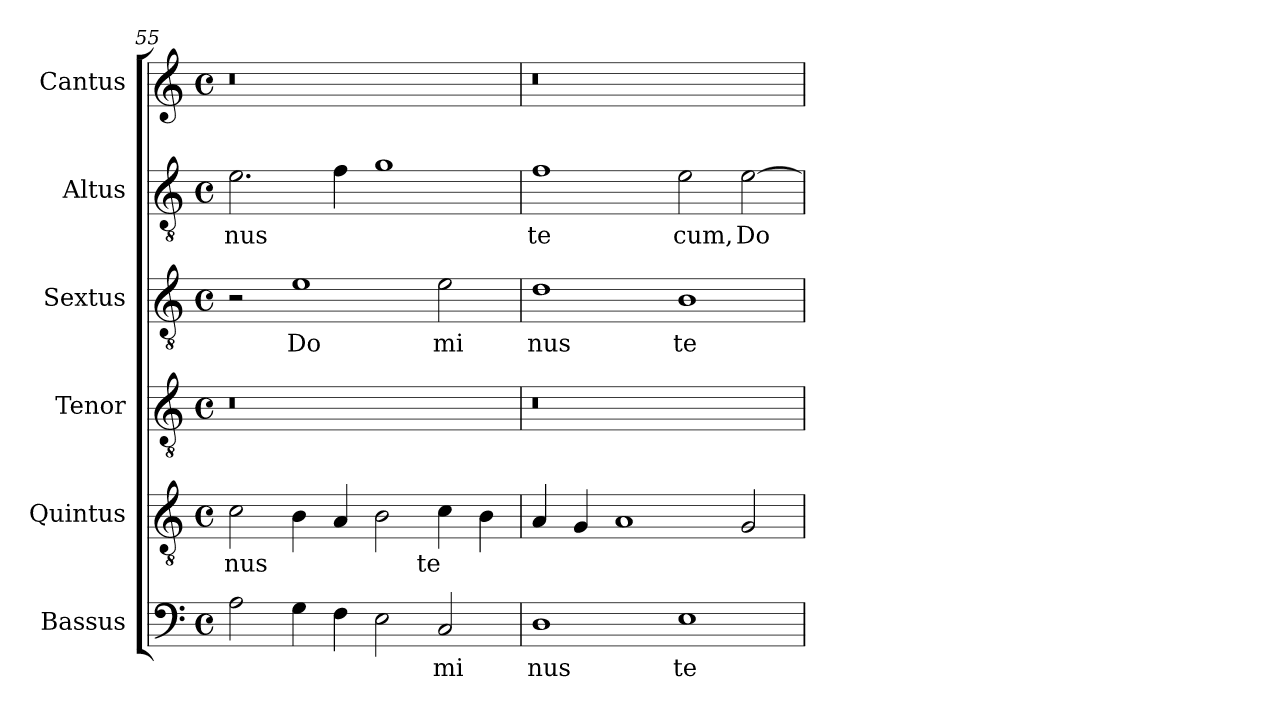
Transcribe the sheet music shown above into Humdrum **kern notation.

**kern	**text	**kern	**text	**kern	**kern	**text	**kern	**text	**kern
*part6	*part6	*part5	*part5	*part4	*part3	*part3	*part2	*part2	*part1
*staff6	*staff6	*staff5	*staff5	*staff4	*staff3	*staff3	*staff2	*staff2	*staff1
*I"Bassus	*	*I"Quintus	*	*I"Tenor	*I"Sextus	*	*I"Altus	*	*I"Cantus
*clefF4	*	*clefGv2	*	*clefGv2	*clefGv2	*	*clefGv2	*	*clefG2
*	*	*	*	*k[]	*	*	*	*	*
*	*	*	*	*C:	*	*	*	*	*
*M4/4	*	*M4/4	*	*M4/4	*M4/4	*	*M4/4	*	*M4/4
*met(c)	*	*met(c)	*	*met(c)	*met(c)	*	*met(c)	*	*met(c)
=55	=55	=55	=55	=55	=55	=55	=55	=55	=55
!	!	!	!LO:LY:b	!	!	!	!	!LO:LY:b	!
2A\	.	2c\	nus	0r	2r	.	2.e\	nus	0r
!	!	!	!	!	!	!LO:LY:b:cj	!	!	!
4G\	.	4B\	.	.	1e	Do	.	.	.
4F\	.	4A/	.	.	.	.	4f\	.	.
2E\	.	2B\	.	.	.	.	1g	.	.
!	!LO:LY:b:cj	!	!LO:LY:b:cj	!	!	!LO:LY:b:cj	!	!	!
2C/	mi	4c\	te	.	2e\	mi	.	.	.
.	.	4B\	.	.	.	.	.	.	.
!!LO:LB:g=z
=56	=56	=56	=56	=56	=56	=56	=56	=56	=56
!	!LO:LY:b:cj	!	!	!	!	!LO:LY:b:cj	!	!LO:LY:b:cj	!
1D	nus	4A/	.	0r	1d	nus	1f	te	0r
.	.	4G/	.	.	.	.	.	.	.
.	.	1A	.	.	.	.	.	.	.
!	!LO:LY:b:cj	!	!	!	!	!LO:LY:b:cj	!	!LO:LY:b:cj	!
1E	te-	.	.	.	1B	te-	2e\	cum,	.
!	!	!	!	!	!	!	!	!LO:LY:b	!
.	.	2G/	.	.	.	.	[>2e\	Do	.
=	=	=	=	=	=	=	=	=	=
*-	*-	*-	*-	*-	*-	*-	*-	*-	*-
